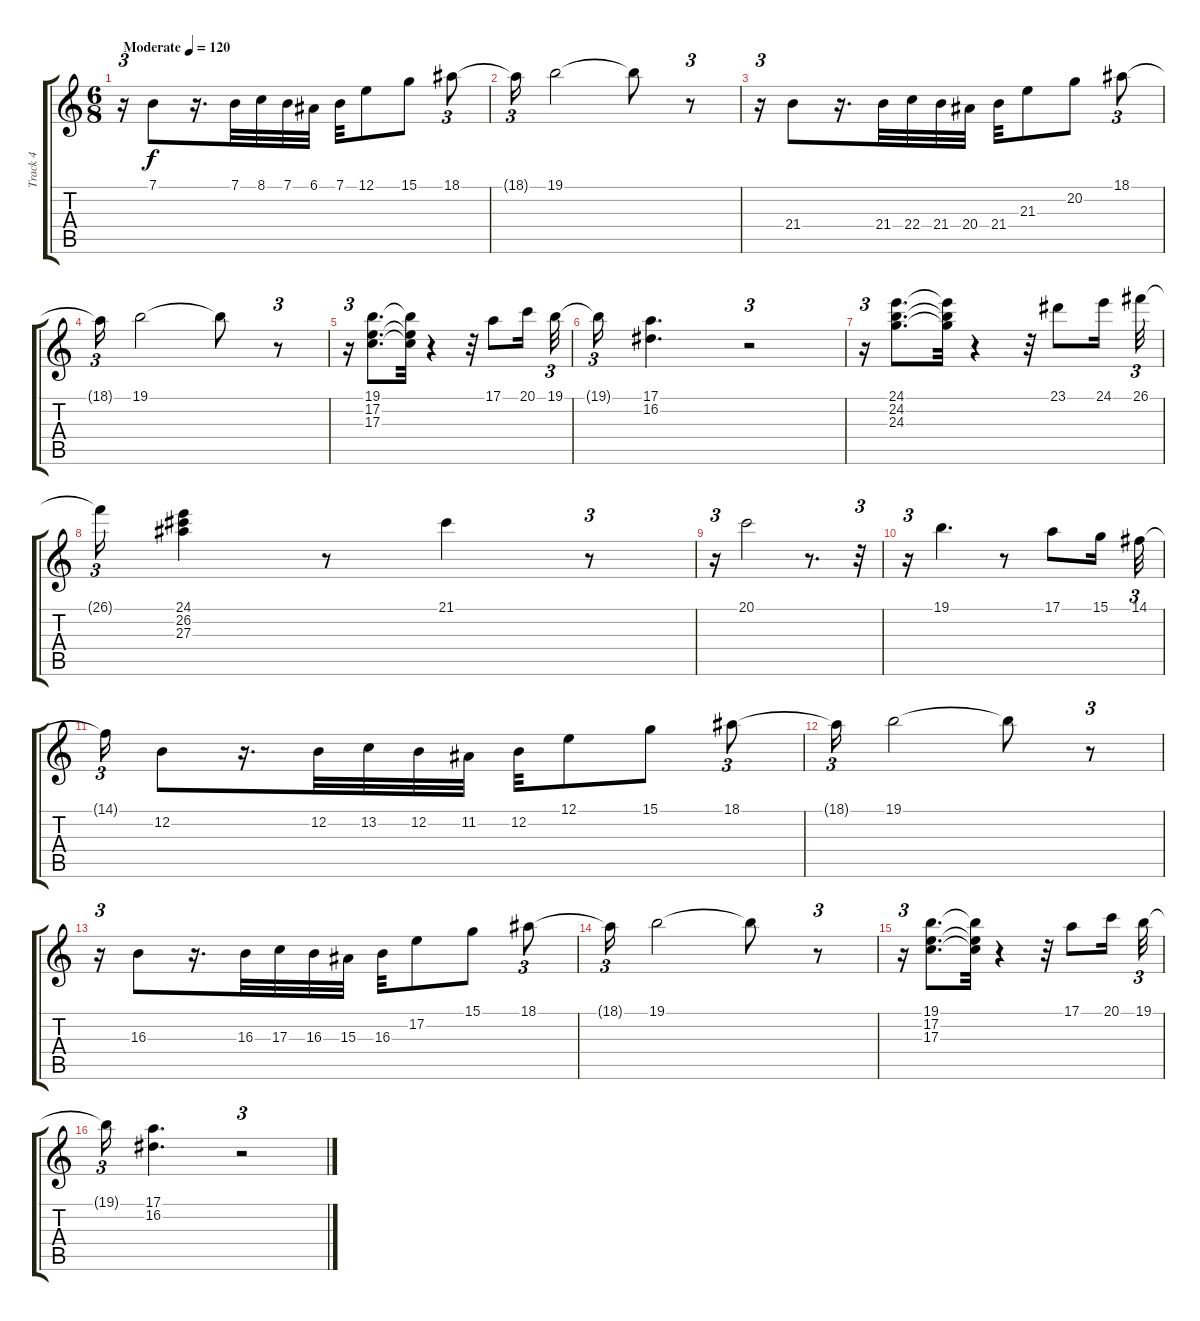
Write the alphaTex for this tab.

\track ("Track 4" "Track 4") {instrument acousticgrandpiano}
\staff {score tabs}
\tuning (E4 B3 G3 D3 A2 E2) {hide}
\ts (6 8)
\tempo (120 "Moderate")
\clef g2
\ks c
r.16{tu (3 2) dy f instrument acousticgrandpiano} 7.1.8 r.16{d} 7.1.32 8.1.32 7.1.32 6.1.32 7.1.32 12.1.8 15.1.8 18.1.8{tu (3 2)} |
18.1{t}.16{tu (3 2)} 19.1.2 19.1{t}.8 r.8{tu (3 2)} |
r.16{tu (3 2)} 21.4.8 r.16{d} 21.4.32 22.4.32 21.4.32 20.4.32 21.4.32 21.3.8 20.2.8 18.1.8{tu (3 2)} |
18.1{t}.16{tu (3 2)} 19.1.2 19.1{t}.8 r.8{tu (3 2)} |
r.16{tu (3 2)} (19.1 17.2 17.3).8{d} (19.1{t} 17.2{t} 17.3{t}).32 r.4 r.32 17.1.8 20.1.16 19.1.32{tu (3 2)} |
19.1{t}.16{tu (3 2)} (17.1 16.2).4{d} r.2{tu (3 2)} |
r.16{tu (3 2)} (24.1 24.2 24.3).8{d} (24.1{t} 24.2{t} 24.3{t}).32 r.4 r.32 23.1.8 24.1.16 26.1.32{tu (3 2)} |
26.1{t}.16{tu (3 2)} (24.1 26.2 27.3).4 r.8 21.1.4 r.8{tu (3 2)} |
r.16{tu (3 2)} 20.1.2 r.8{d} r.32{tu (3 2)} |
r.16{tu (3 2)} 19.1.4{d} r.8 17.1.8 15.1.16 14.1.32{tu (3 2)} |
14.1{t}.16{tu (3 2)} 12.2.8 r.16{d} 12.2.32 13.2.32 12.2.32 11.2.32 12.2.32 12.1.8 15.1.8 18.1.8{tu (3 2)} |
18.1{t}.16{tu (3 2)} 19.1.2 19.1{t}.8 r.8{tu (3 2)} |
r.16{tu (3 2)} 16.3.8 r.16{d} 16.3.32 17.3.32 16.3.32 15.3.32 16.3.32 17.2.8 15.1.8 18.1.8{tu (3 2)} |
18.1{t}.16{tu (3 2)} 19.1.2 19.1{t}.8 r.8{tu (3 2)} |
r.16{tu (3 2)} (19.1 17.2 17.3).8{d} (19.1{t} 17.2{t} 17.3{t}).32 r.4 r.32 17.1.8 20.1.16 19.1.32{tu (3 2)} |
19.1{t}.16{tu (3 2)} (17.1 16.2).4{d} r.2{tu (3 2)}
